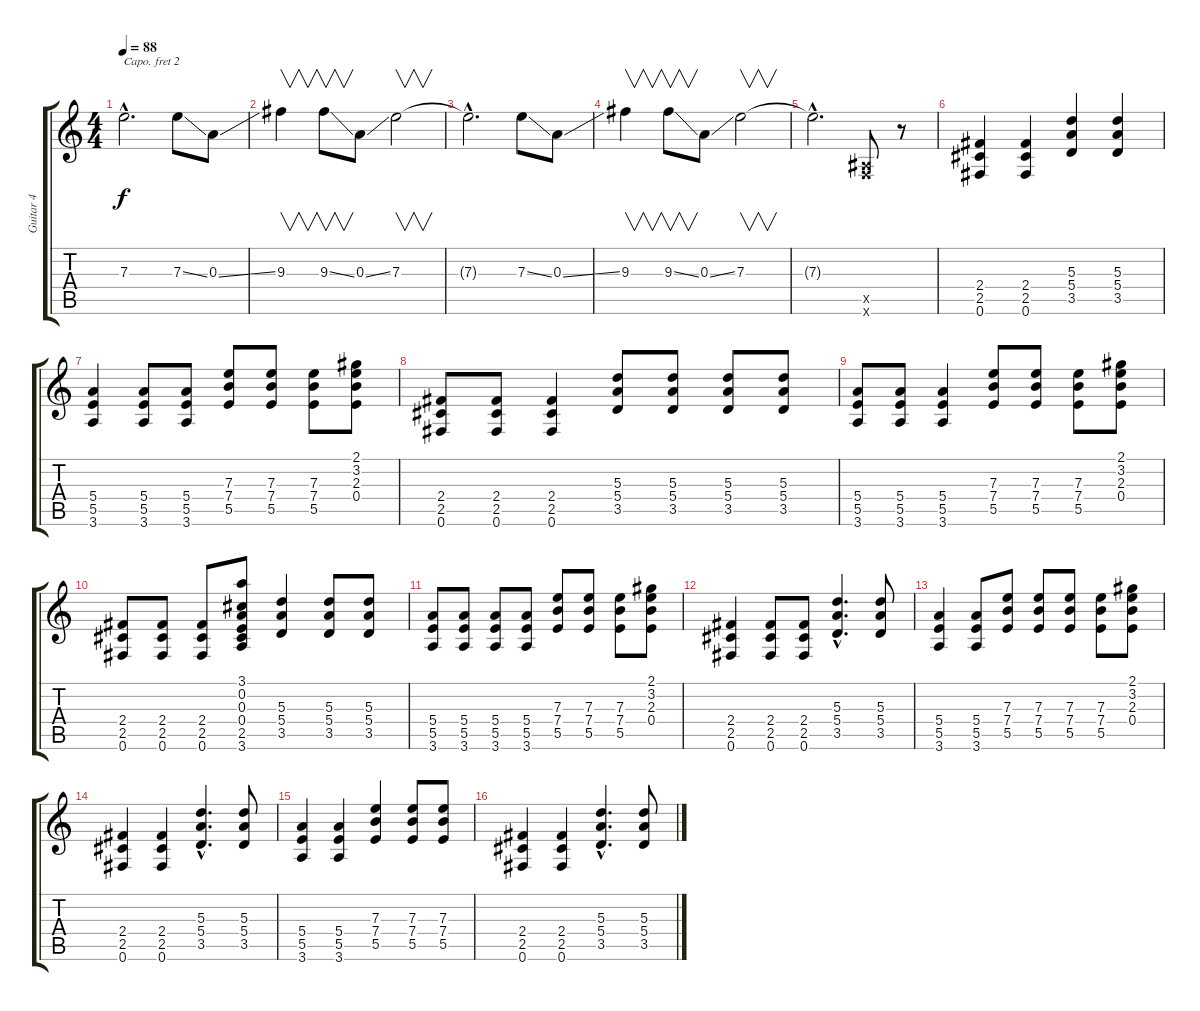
\track ("Guitar 4 " "Guitar 4 ") {instrument distortionguitar}
\staff {score tabs}
\capo 2
\tuning (E4 B3 G3 D3 A2 E2) {hide}
\ts (4 4)
\tempo 88
\clef g2
\ks c
7.3{hac t}.2{d dy f} 7.3{ss}.8 0.3{ss}.8 |
9.3.4{v} 9.3{ss}.8{v} 0.3{ss}.8 7.3.2{v} |
7.3{hac t}.2{d} 7.3{ss}.8 0.3{ss}.8 |
9.3.4{v} 9.3{ss}.8{v} 0.3{ss}.8 7.3.2{v} |
7.3{hac t}.2{d} (-1.5{x} -1.6{x}).8 r.8 |
(2.4 2.5 0.6).4 (2.4 2.5 0.6).4 (5.3 5.4 3.5).4 (5.3 5.4 3.5).4 |
(5.4 5.5 3.6).4 (5.4 5.5 3.6).8 (5.4 5.5 3.6).8 (7.3 7.4 5.5).8 (7.3 7.4 5.5).8 (7.3 7.4 5.5).8 (2.1 3.2 2.3 0.4).8 |
(2.4 2.5 0.6).8 (2.4 2.5 0.6).8 (2.4 2.5 0.6).4 (5.3 5.4 3.5).8 (5.3 5.4 3.5).8 (5.3 5.4 3.5).8 (5.3 5.4 3.5).8 |
(5.4 5.5 3.6).8 (5.4 5.5 3.6).8 (5.4 5.5 3.6).4 (7.3 7.4 5.5).8 (7.3 7.4 5.5).8 (7.3 7.4 5.5).8 (2.1 3.2 2.3 0.4).8 |
(2.4 2.5 0.6).8 (2.4 2.5 0.6).8 (2.4 2.5 0.6).8 (3.1 0.2 0.3 0.4 2.5 3.6).8 (5.3 5.4 3.5).4 (5.3 5.4 3.5).8 (5.3 5.4 3.5).8 |
(5.4 5.5 3.6).8 (5.4 5.5 3.6).8 (5.4 5.5 3.6).8 (5.4 5.5 3.6).8 (7.3 7.4 5.5).8 (7.3 7.4 5.5).8 (7.3 7.4 5.5).8 (2.1 3.2 2.3 0.4).8 |
(2.4 2.5 0.6).4 (2.4 2.5 0.6).8 (2.4 2.5 0.6).8 (5.3{hac} 5.4{hac} 3.5{hac}).4{d} (5.3 5.4 3.5).8 |
(5.4 5.5 3.6).4 (5.4 5.5 3.6).8 (7.3 7.4 5.5).8 (7.3 7.4 5.5).8 (7.3 7.4 5.5).8 (7.3 7.4 5.5).8 (2.1 3.2 2.3 0.4).8 |
(2.4 2.5 0.6).4 (2.4 2.5 0.6).4 (5.3{hac} 5.4{hac} 3.5{hac}).4{d} (5.3 5.4 3.5).8 |
(5.4 5.5 3.6).4 (5.4 5.5 3.6).4 (7.3 7.4 5.5).4 (7.3 7.4 5.5).8 (7.3 7.4 5.5).8 |
(2.4 2.5 0.6).4 (2.4 2.5 0.6).4 (5.3{hac} 5.4{hac} 3.5{hac}).4{d} (5.3 5.4 3.5).8
